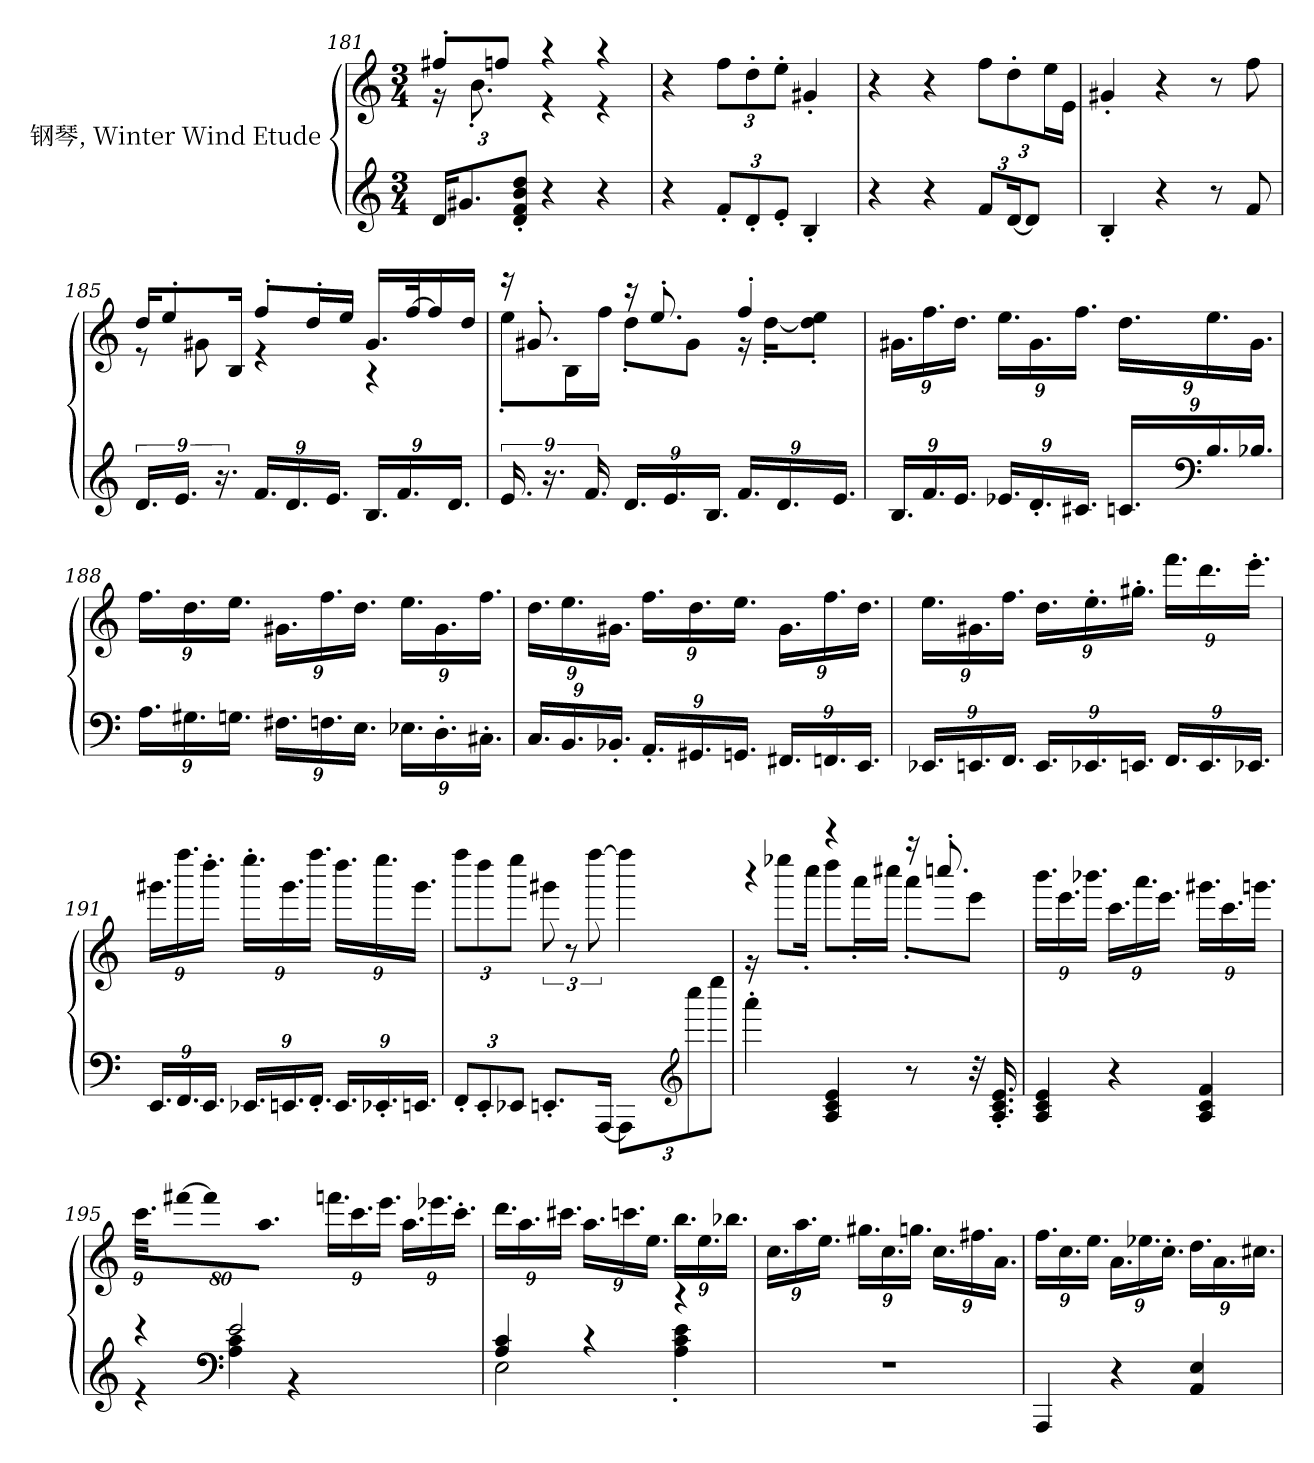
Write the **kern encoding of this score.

**kern	**kern
*part1	*part1
*staff2	*staff1
*I"钢琴, Winter Wind Etude	*
*clefG2	*clefG2
*k[]	*k[]
*M3/4	*M3/4
*Xbrackettup	*
=181	=181
*	*^
24d/KL	8ff#X'/L	16r
12.g#X/	.	.
.	.	8.b'\
.	8ffn/J	.
12d/' 12f/' 12b/' 12dd/'J	.	.
4r	4r	4r
4r	4r	4r
*	*v	*v
!!LO:LB:g=z
=182	=182
4r	4r
*	*Xbrackettup
12f'/L	12ff\L
12d'/	12dd'\
12e'/J	12ee'\J
4B'/	4g#X'/
=183	=183
4r	4r
4r	4r
12f/L	12ff\L
[24d/K	12dd'\
8d/J]	.
.	24ee\L
.	24e\JJ
=184	=184
4B'/	4g#X'/
4r	4r
8r	8r
8f/	8ff\
=185	=185
*brackettup	*
*	*^
18.d/LL	16dd/KL	8r
.	8ee'/	.
18.e/JJ	.	.
.	.	8g#X\
18.r	.	.
.	16B/Jk	.
18.f/LL	8ff'/L	4r
18.d/	.	.
.	16dd'/L	.
18.e/JJ	.	.
.	16ee/JJ	.
18.B/LL	16.g#/LL	4r
18.f/	.	.
.	[32ff/K	.
.	16ff/]	.
18.d/JJ	.	.
.	16dd/JJ	.
!!LO:LB:g=z	!!
=186	=186	=186
18.e/	16r	8ee'\L
.	8.g#X'/	.
18.r	.	.
.	.	16B\L
18.f/	.	.
.	.	16ff\JJ
18.d/LL	16r	8dd'\L
.	8.ee'/	.
18.e/	.	.
.	.	8g#\J
18.B/JJ	.	.
18.f/LL	4ff'/	16r
.	.	[16dd'\KL
18.d/	.	.
.	.	8dd\]' 8ee\'J
18.e/JJ	.	.
*	*v	*v
=187	=187
*Xbrackettup	*
18.B/LL	18.g#X\LL
18.f/	18.ff\
18.e/JJ	18.dd\JJ
18.e-X/LL	18.ee\LL
18.d'/	18.g#\
18.c#X/JJ	18.ff\JJ
18.cn/LL	18.dd\LL
*clefF4	*
18.B/	18.ee\
18.B-X/JJ	18.g#\JJ
!!LO:PB:g=z
=188	=188
18.A\LL	18.ff\LL
18.G#X\	18.dd\
18.Gn\JJ	18.ee\JJ
18.F#X\LL	18.g#X\LL
18.Fn\	18.ff\
18.E\JJ	18.dd\JJ
18.E-X\LL	18.ee\LL
18.D'\	18.g#\
18.C#X'\JJ	18.ff\JJ
=189	=189
18.C/LL	18.dd\LL
18.BB/	18.ee\
18.BB-X'/JJ	18.g#X\JJ
18.AA'/LL	18.ff\LL
18.GG#X/	18.dd\
18.GGn/JJ	18.ee\JJ
18.FF#X/LL	18.g#\LL
18.FFn/	18.ff\
18.EE/JJ	18.dd\JJ
!!LO:LB:g=z
=190	=190
18.EE-X/LL	18.ee\LL
18.EEn/	18.g#X\
18.FF/JJ	18.ff\JJ
18.EE/LL	18.dd\LL
18.EE-X/	18.ee'\
18.EEn/JJ	18.gg#X'\JJ
18.FF/LL	18.fff\LL
18.EE/	18.ddd\
18.EE-X/JJ	18.eee'\JJ
=191	=191
18.EE/LL	18.ggg#X\LL
18.FF/	18.ffff\
18.EE/JJ	18.dddd'\JJ
18.EE-X/LL	18.eeee'\LL
18.EEn/	18.ggg#\
18.FF'/JJ	18.ffff\JJ
18.EE/LL	18.dddd\LL
18.EE-X'/	18.eeee\
18.EEn/JJ	18.ggg#\JJ
!!LO:LB:g=z
=192	=192
12FF'/L	12ffff\L
12EE'/	12dddd\
12EE-X/J	12eeee\J
*	*brackettup
8.EEn'/L	12ggg#X\
.	12r
.	[12ffff\
[16AAA/Jk	.
12AAA\L]	4ffff\]
*clefG2	*
12cccc\	.
12eeee\J	.
=193	=193
*	*^
4aaa'\	4r	16r
.	.	8eeee-X\L
.	.	16cccc'\Jk
4A/ 4c/ 4e/	4r	8dddd\L
.	.	16aaa'\L
.	.	16cccc#X\JJ
8r	16r	8aaa'\L
.	8.ccccn'/	.
32r	.	8eee\J
16.A/' 16.c/' 16.e/'	.	.
*	*v	*v
!!LO:LB:g=z
=194	=194
*	*Xbrackettup
4A/ 4c/ 4e/	18.bbb\LL
.	18.eee\
.	18.bbb-X\JJ
4r	18.ccc\LL
.	18.aaa\
.	18.eee\JJ
4A/ 4c/ 4f/	18.ggg#X\LL
.	18.ccc\
.	18.gggn\JJ
=195	=195
*^	*
4r	4r	36.ccc\KKL
!	!	!LO:N:vis=8
.	.	[640%71fff#X\
!	!	!LO:N:vis=64
.	.	640%9fff#\KKL]
.	.	18.aa\JJ
*clefF4	*	*
2e/	4A\ 4c\	18.fffn\LL
.	.	18.ccc\
.	.	18.eee\JJ
.	4r	18.aa\LL
.	.	18.eee-X\
.	.	18.ccc'\JJ
!!LO:LB:g=z
=196	=196	=196
4A/ 4c/	2E\	18.ddd\LL
.	.	18.aa\
.	.	18.ccc#X\JJ
4r	.	18.aa\LL
.	.	18.cccn\
.	.	18.ee\JJ
4r	4A\' 4c\' 4e\'	18.bb\LL
.	.	18.ee\
.	.	18.bb-X\JJ
*v	*v	*
=197	=197
2.r	18.cc\LL
.	18.aa\
.	18.ee\JJ
.	18.gg#X\LL
.	18.cc\
.	18.ggn\JJ
.	18.cc\LL
.	18.ff#X\
.	18.a\JJ
!!LO:LB:g=z
=198	=198
4AAA/	18.ff\LL
.	18.cc\
.	18.ee\JJ
4r	18.a\LL
.	18.ee-X\
.	18.cc'\JJ
4AA/ 4E/	18.dd\LL
.	18.a\
.	18.cc#X\JJ
=	=
*-	*-
